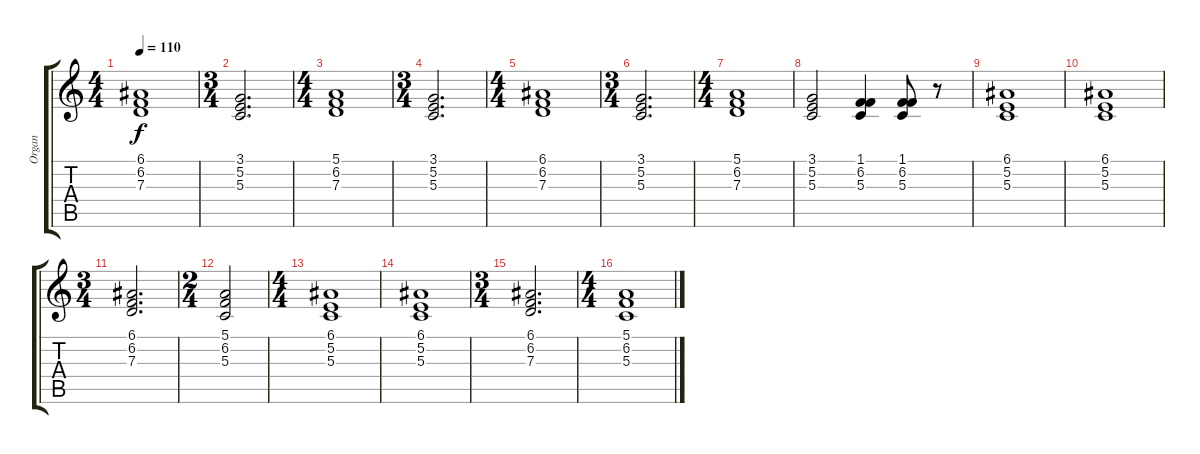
\track ("Organ" "Organ") {instrument drawbarorgan}
\staff {score tabs}
\tuning (E4 B3 G3 D3 A2 E2) {hide}
\ts (4 4)
\tempo 110
\clef g2
\ks c
(6.1 6.2 7.3).1{dy f} |
\ts (3 4)
(3.1 5.2 5.3).2{d} |
\ts (4 4)
(5.1 6.2 7.3).1 |
\ts (3 4)
(3.1 5.2 5.3).2{d} |
\ts (4 4)
(6.1 6.2 7.3).1 |
\ts (3 4)
(3.1 5.2 5.3).2{d} |
\ts (4 4)
(5.1 6.2 7.3).1 |
(3.1 5.2 5.3).2 (1.1 6.2 5.3).4 (1.1 6.2 5.3).8 r.8 |
(6.1 5.2 5.3).1 |
(6.1 5.2 5.3).1 |
\ts (3 4)
(6.1 6.2 7.3).2{d} |
\ts (2 4)
(5.1 6.2 5.3).2 |
\ts (4 4)
(6.1 5.2 5.3).1 |
(6.1 5.2 5.3).1 |
\ts (3 4)
(6.1 6.2 7.3).2{d} |
\ts (4 4)
(5.1 6.2 5.3).1
